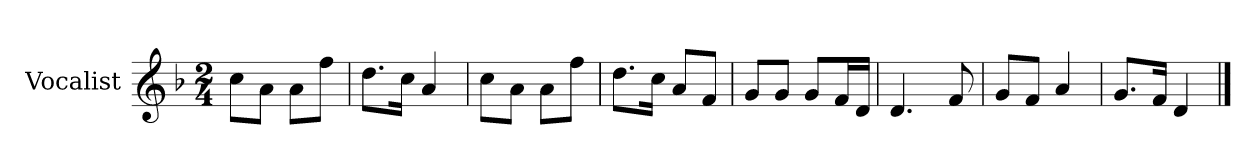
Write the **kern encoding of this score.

**kern
*part1
*staff1
*I"Vocalist
*k[b-]
*F:
*M2/4
=
8ccL
8aJ
8aL
8ffJ
=1
8.ddL
16ccJk
4a
=2
8ccL
8aJ
8aL
8ffJ
=3
8.ddL
16ccJk
8aL
8fJ
=4
8gL
8gJ
8gL
16fL
16dJJ
=5
4.d
8f
=6
8gL
8fJ
4a
=7
8.gL
16fJk
4d
==
*-
